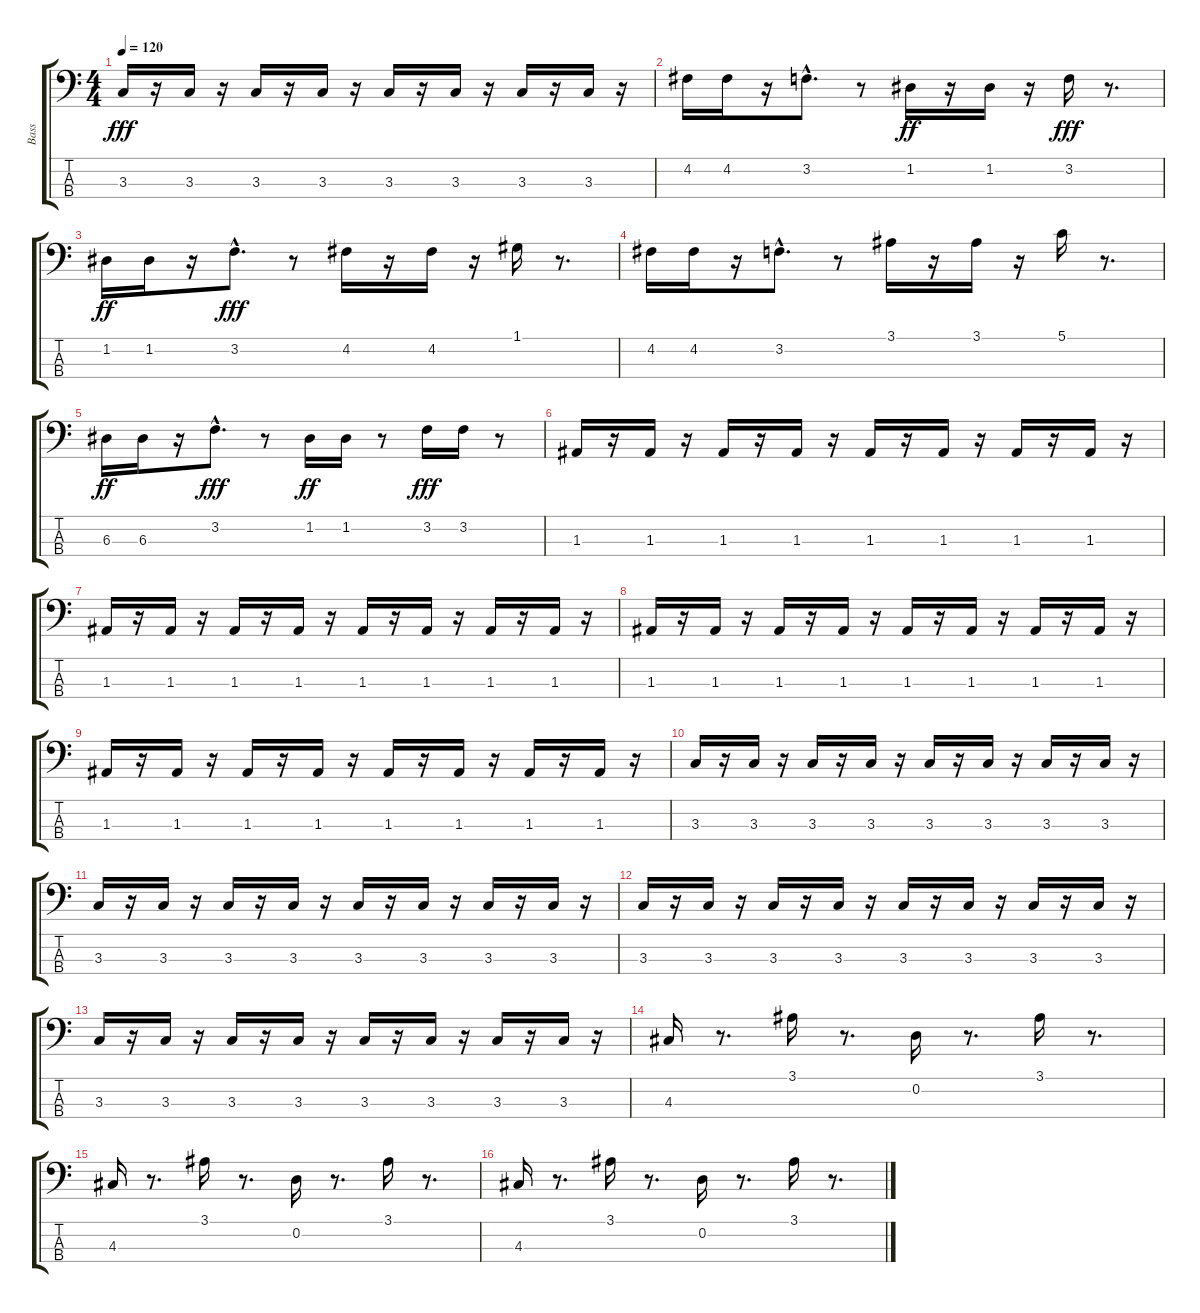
\track ("Bass" "Bass") {instrument electricbassfinger}
\staff {score tabs}
\tuning (G2 D2 A1 E1) {hide}
\ts (4 4)
\tempo 120
\clef f4
\ks c
3.3.16{dy fff} r.16 3.3.16 r.16 3.3.16 r.16 3.3.16 r.16 3.3.16 r.16 3.3.16 r.16 3.3.16 r.16 3.3.16 r.16 |
4.2.16 4.2.16 r.16 3.2{hac}.8{d} r.8 1.2.16{dy ff} r.16 1.2.16 r.16 3.2.16{dy fff} r.8{d} |
1.2.16{dy ff} 1.2.16 r.16 3.2{hac}.8{d dy fff} r.8 4.2.16 r.16 4.2.16 r.16 1.1.16 r.8{d} |
4.2.16 4.2.16 r.16 3.2{hac}.8{d} r.8 3.1.16 r.16 3.1.16 r.16 5.1.16 r.8{d} |
6.3.16{dy ff} 6.3.16 r.16 3.2{hac}.8{d dy fff} r.8 1.2.16{dy ff} 1.2.16 r.8 3.2.16{dy fff} 3.2.16 r.8 |
1.3.16 r.16 1.3.16 r.16 1.3.16 r.16 1.3.16 r.16 1.3.16 r.16 1.3.16 r.16 1.3.16 r.16 1.3.16 r.16 |
1.3.16 r.16 1.3.16 r.16 1.3.16 r.16 1.3.16 r.16 1.3.16 r.16 1.3.16 r.16 1.3.16 r.16 1.3.16 r.16 |
1.3.16 r.16 1.3.16 r.16 1.3.16 r.16 1.3.16 r.16 1.3.16 r.16 1.3.16 r.16 1.3.16 r.16 1.3.16 r.16 |
1.3.16 r.16 1.3.16 r.16 1.3.16 r.16 1.3.16 r.16 1.3.16 r.16 1.3.16 r.16 1.3.16 r.16 1.3.16 r.16 |
3.3.16 r.16 3.3.16 r.16 3.3.16 r.16 3.3.16 r.16 3.3.16 r.16 3.3.16 r.16 3.3.16 r.16 3.3.16 r.16 |
3.3.16 r.16 3.3.16 r.16 3.3.16 r.16 3.3.16 r.16 3.3.16 r.16 3.3.16 r.16 3.3.16 r.16 3.3.16 r.16 |
3.3.16 r.16 3.3.16 r.16 3.3.16 r.16 3.3.16 r.16 3.3.16 r.16 3.3.16 r.16 3.3.16 r.16 3.3.16 r.16 |
3.3.16 r.16 3.3.16 r.16 3.3.16 r.16 3.3.16 r.16 3.3.16 r.16 3.3.16 r.16 3.3.16 r.16 3.3.16 r.16 |
4.3.16 r.8{d} 3.1.16 r.8{d} 0.2.16 r.8{d} 3.1.16 r.8{d} |
4.3.16 r.8{d} 3.1.16 r.8{d} 0.2.16 r.8{d} 3.1.16 r.8{d} |
4.3.16 r.8{d} 3.1.16 r.8{d} 0.2.16 r.8{d} 3.1.16 r.8{d}
